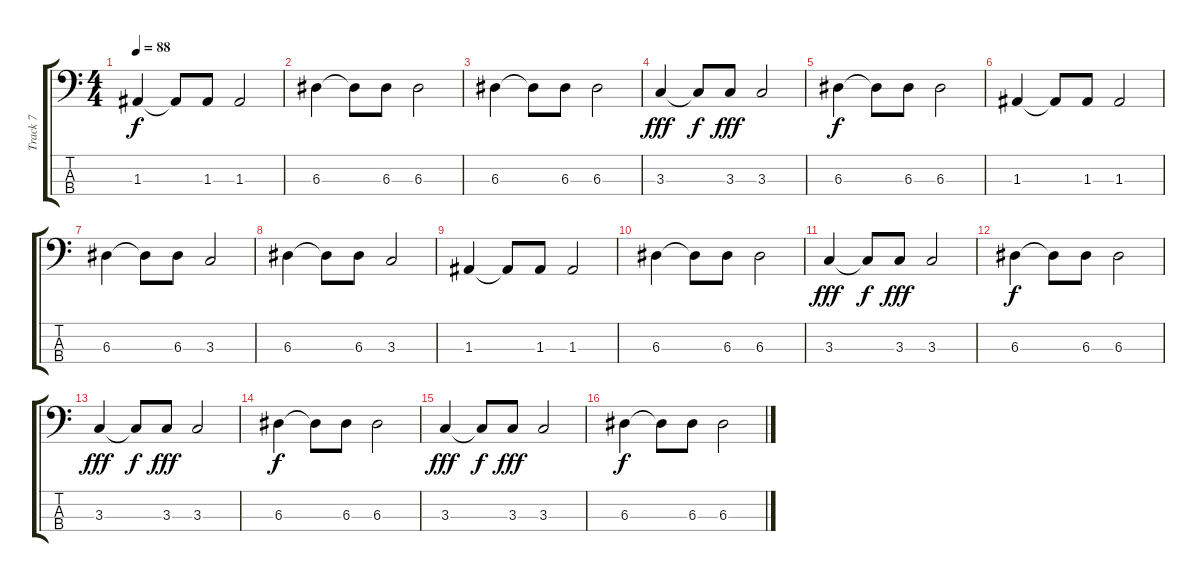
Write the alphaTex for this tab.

\track ("Track 7" "Track 7") {instrument electricbassfinger}
\staff {score tabs}
\tuning (G2 D2 A1 E1) {hide}
\ts (4 4)
\tempo 88
\clef f4
\ks c
1.3.4{dy f} 1.3{t}.8 1.3.8 1.3.2 |
6.3.4 6.3{t}.8 6.3.8 6.3.2 |
6.3.4 6.3{t}.8 6.3.8 6.3.2 |
3.3.4{dy fff} 3.3{t}.8{dy f} 3.3.8{dy fff} 3.3.2 |
6.3.4{dy f} 6.3{t}.8 6.3.8 6.3.2 |
1.3.4 1.3{t}.8 1.3.8 1.3.2 |
6.3.4 6.3{t}.8 6.3.8 3.3.2 |
6.3.4 6.3{t}.8 6.3.8 3.3.2 |
1.3.4 1.3{t}.8 1.3.8 1.3.2 |
6.3.4 6.3{t}.8 6.3.8 6.3.2 |
3.3.4{dy fff} 3.3{t}.8{dy f} 3.3.8{dy fff} 3.3.2 |
6.3.4{dy f} 6.3{t}.8 6.3.8 6.3.2 |
3.3.4{dy fff} 3.3{t}.8{dy f} 3.3.8{dy fff} 3.3.2 |
6.3.4{dy f} 6.3{t}.8 6.3.8 6.3.2 |
3.3.4{dy fff} 3.3{t}.8{dy f} 3.3.8{dy fff} 3.3.2 |
6.3.4{dy f} 6.3{t}.8 6.3.8 6.3.2
